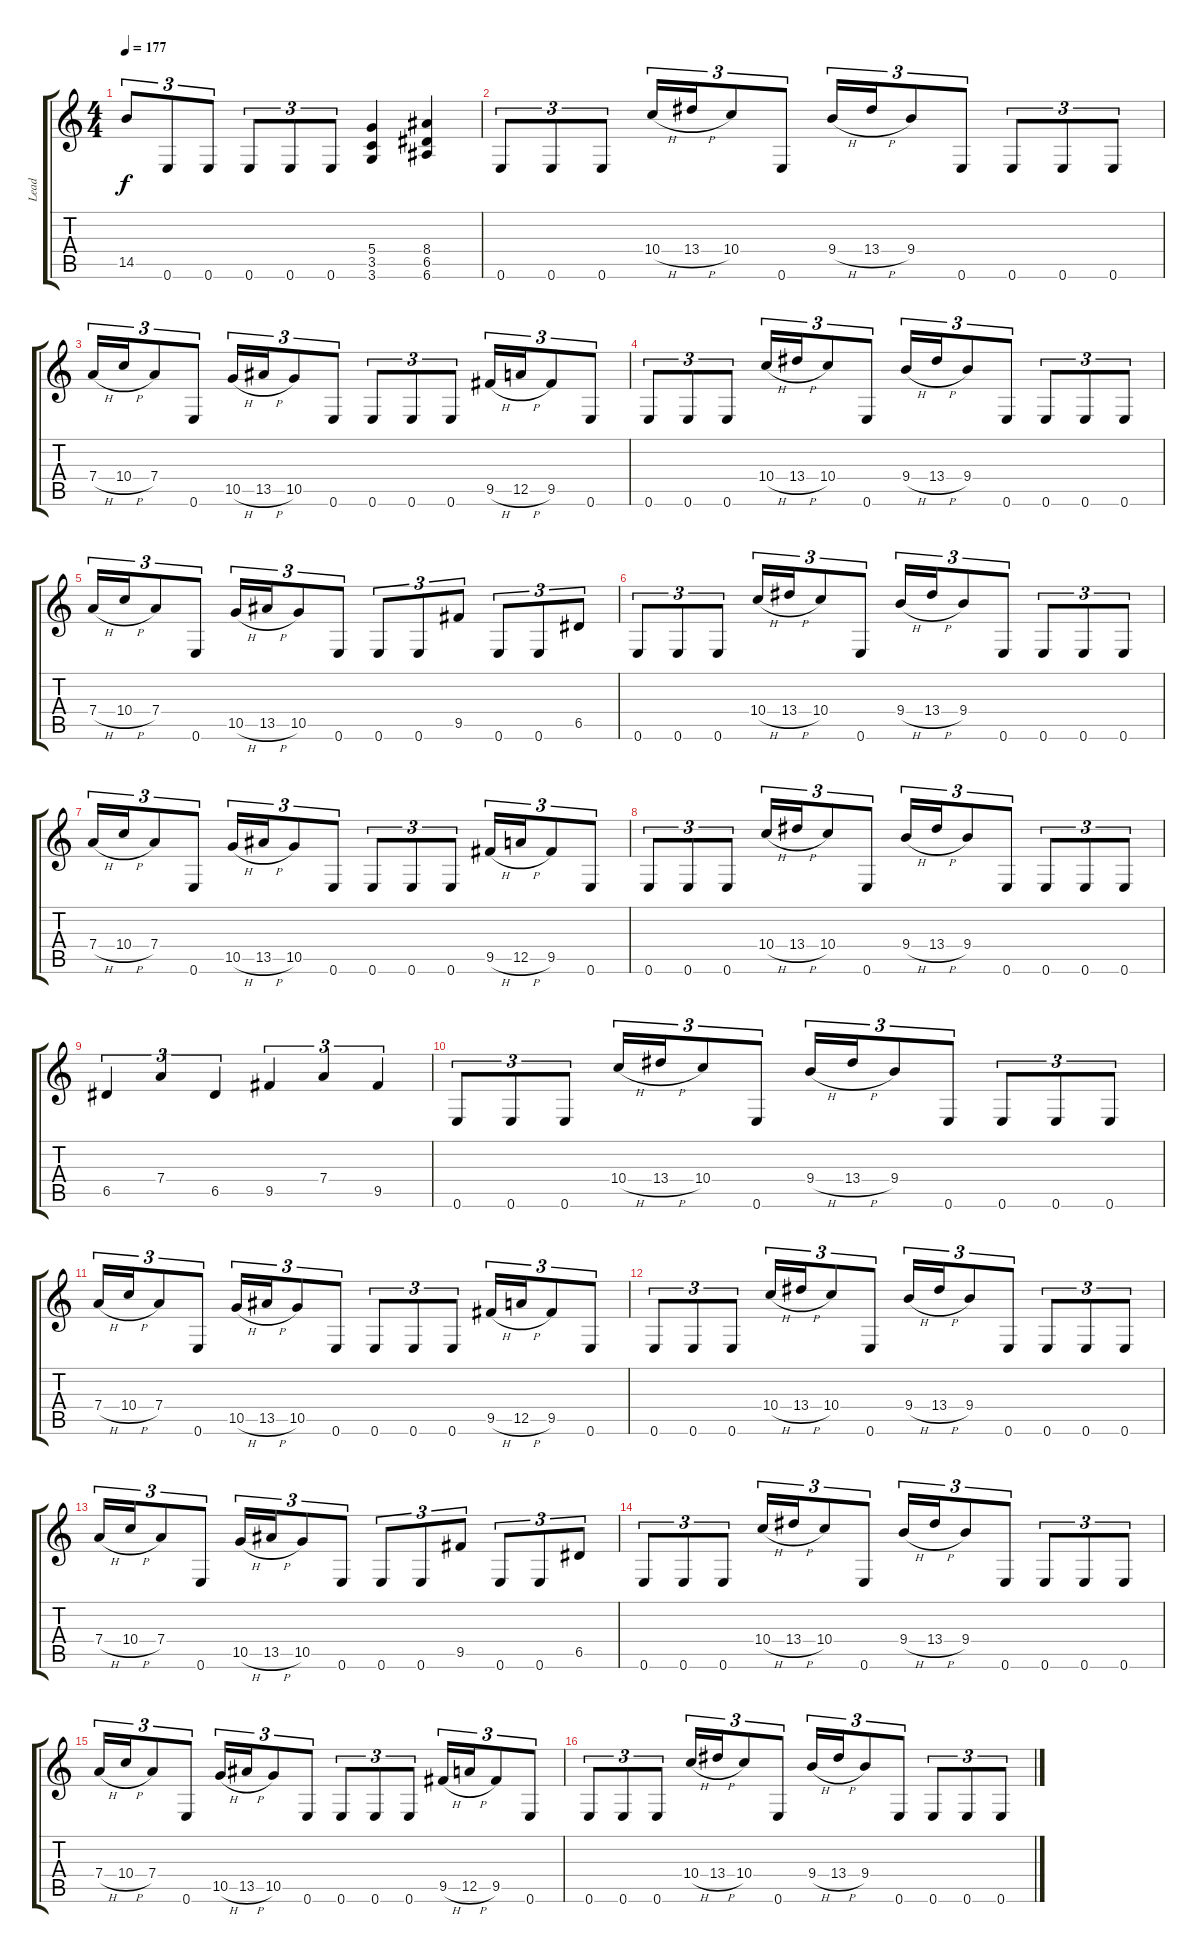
\track ("Lead" "Lead") {instrument distortionguitar}
\staff {score tabs}
\tuning (E4 B3 G3 D3 A2 E2) {hide}
\ts (4 4)
\tempo 177
\clef g2
\ks c
14.5.8{tu (3 2) dy f} 0.6.8{tu (3 2)} 0.6.8{tu (3 2)} 0.6.8{tu (3 2)} 0.6.8{tu (3 2)} 0.6.8{tu (3 2)} (5.4 3.5 3.6).4 (8.4 6.5 6.6).4 |
0.6.8{tu (3 2)} 0.6.8{tu (3 2)} 0.6.8{tu (3 2)} 10.4{h}.16{tu (3 2)} 13.4{h}.16{tu (3 2)} 10.4.8{tu (3 2)} 0.6.8{tu (3 2)} 9.4{h}.16{tu (3 2)} 13.4{h}.16{tu (3 2)} 9.4.8{tu (3 2)} 0.6.8{tu (3 2)} 0.6.8{tu (3 2)} 0.6.8{tu (3 2)} 0.6.8{tu (3 2)} |
7.4{h}.16{tu (3 2)} 10.4{h}.16{tu (3 2)} 7.4.8{tu (3 2)} 0.6.8{tu (3 2)} 10.5{h}.16{tu (3 2)} 13.5{h}.16{tu (3 2)} 10.5.8{tu (3 2)} 0.6.8{tu (3 2)} 0.6.8{tu (3 2)} 0.6.8{tu (3 2)} 0.6.8{tu (3 2)} 9.5{h}.16{tu (3 2)} 12.5{h}.16{tu (3 2)} 9.5.8{tu (3 2)} 0.6.8{tu (3 2)} |
0.6.8{tu (3 2)} 0.6.8{tu (3 2)} 0.6.8{tu (3 2)} 10.4{h}.16{tu (3 2)} 13.4{h}.16{tu (3 2)} 10.4.8{tu (3 2)} 0.6.8{tu (3 2)} 9.4{h}.16{tu (3 2)} 13.4{h}.16{tu (3 2)} 9.4.8{tu (3 2)} 0.6.8{tu (3 2)} 0.6.8{tu (3 2)} 0.6.8{tu (3 2)} 0.6.8{tu (3 2)} |
7.4{h}.16{tu (3 2)} 10.4{h}.16{tu (3 2)} 7.4.8{tu (3 2)} 0.6.8{tu (3 2)} 10.5{h}.16{tu (3 2)} 13.5{h}.16{tu (3 2)} 10.5.8{tu (3 2)} 0.6.8{tu (3 2)} 0.6.8{tu (3 2)} 0.6.8{tu (3 2)} 9.5.8{tu (3 2)} 0.6.8{tu (3 2)} 0.6.8{tu (3 2)} 6.5.8{tu (3 2)} |
0.6.8{tu (3 2)} 0.6.8{tu (3 2)} 0.6.8{tu (3 2)} 10.4{h}.16{tu (3 2)} 13.4{h}.16{tu (3 2)} 10.4.8{tu (3 2)} 0.6.8{tu (3 2)} 9.4{h}.16{tu (3 2)} 13.4{h}.16{tu (3 2)} 9.4.8{tu (3 2)} 0.6.8{tu (3 2)} 0.6.8{tu (3 2)} 0.6.8{tu (3 2)} 0.6.8{tu (3 2)} |
7.4{h}.16{tu (3 2)} 10.4{h}.16{tu (3 2)} 7.4.8{tu (3 2)} 0.6.8{tu (3 2)} 10.5{h}.16{tu (3 2)} 13.5{h}.16{tu (3 2)} 10.5.8{tu (3 2)} 0.6.8{tu (3 2)} 0.6.8{tu (3 2)} 0.6.8{tu (3 2)} 0.6.8{tu (3 2)} 9.5{h}.16{tu (3 2)} 12.5{h}.16{tu (3 2)} 9.5.8{tu (3 2)} 0.6.8{tu (3 2)} |
0.6.8{tu (3 2)} 0.6.8{tu (3 2)} 0.6.8{tu (3 2)} 10.4{h}.16{tu (3 2)} 13.4{h}.16{tu (3 2)} 10.4.8{tu (3 2)} 0.6.8{tu (3 2)} 9.4{h}.16{tu (3 2)} 13.4{h}.16{tu (3 2)} 9.4.8{tu (3 2)} 0.6.8{tu (3 2)} 0.6.8{tu (3 2)} 0.6.8{tu (3 2)} 0.6.8{tu (3 2)} |
6.5.4{tu (3 2)} 7.4.4{tu (3 2)} 6.5.4{tu (3 2)} 9.5.4{tu (3 2)} 7.4.4{tu (3 2)} 9.5.4{tu (3 2)} |
0.6.8{tu (3 2)} 0.6.8{tu (3 2)} 0.6.8{tu (3 2)} 10.4{h}.16{tu (3 2)} 13.4{h}.16{tu (3 2)} 10.4.8{tu (3 2)} 0.6.8{tu (3 2)} 9.4{h}.16{tu (3 2)} 13.4{h}.16{tu (3 2)} 9.4.8{tu (3 2)} 0.6.8{tu (3 2)} 0.6.8{tu (3 2)} 0.6.8{tu (3 2)} 0.6.8{tu (3 2)} |
7.4{h}.16{tu (3 2)} 10.4{h}.16{tu (3 2)} 7.4.8{tu (3 2)} 0.6.8{tu (3 2)} 10.5{h}.16{tu (3 2)} 13.5{h}.16{tu (3 2)} 10.5.8{tu (3 2)} 0.6.8{tu (3 2)} 0.6.8{tu (3 2)} 0.6.8{tu (3 2)} 0.6.8{tu (3 2)} 9.5{h}.16{tu (3 2)} 12.5{h}.16{tu (3 2)} 9.5.8{tu (3 2)} 0.6.8{tu (3 2)} |
0.6.8{tu (3 2)} 0.6.8{tu (3 2)} 0.6.8{tu (3 2)} 10.4{h}.16{tu (3 2)} 13.4{h}.16{tu (3 2)} 10.4.8{tu (3 2)} 0.6.8{tu (3 2)} 9.4{h}.16{tu (3 2)} 13.4{h}.16{tu (3 2)} 9.4.8{tu (3 2)} 0.6.8{tu (3 2)} 0.6.8{tu (3 2)} 0.6.8{tu (3 2)} 0.6.8{tu (3 2)} |
7.4{h}.16{tu (3 2)} 10.4{h}.16{tu (3 2)} 7.4.8{tu (3 2)} 0.6.8{tu (3 2)} 10.5{h}.16{tu (3 2)} 13.5{h}.16{tu (3 2)} 10.5.8{tu (3 2)} 0.6.8{tu (3 2)} 0.6.8{tu (3 2)} 0.6.8{tu (3 2)} 9.5.8{tu (3 2)} 0.6.8{tu (3 2)} 0.6.8{tu (3 2)} 6.5.8{tu (3 2)} |
0.6.8{tu (3 2)} 0.6.8{tu (3 2)} 0.6.8{tu (3 2)} 10.4{h}.16{tu (3 2)} 13.4{h}.16{tu (3 2)} 10.4.8{tu (3 2)} 0.6.8{tu (3 2)} 9.4{h}.16{tu (3 2)} 13.4{h}.16{tu (3 2)} 9.4.8{tu (3 2)} 0.6.8{tu (3 2)} 0.6.8{tu (3 2)} 0.6.8{tu (3 2)} 0.6.8{tu (3 2)} |
7.4{h}.16{tu (3 2)} 10.4{h}.16{tu (3 2)} 7.4.8{tu (3 2)} 0.6.8{tu (3 2)} 10.5{h}.16{tu (3 2)} 13.5{h}.16{tu (3 2)} 10.5.8{tu (3 2)} 0.6.8{tu (3 2)} 0.6.8{tu (3 2)} 0.6.8{tu (3 2)} 0.6.8{tu (3 2)} 9.5{h}.16{tu (3 2)} 12.5{h}.16{tu (3 2)} 9.5.8{tu (3 2)} 0.6.8{tu (3 2)} |
0.6.8{tu (3 2)} 0.6.8{tu (3 2)} 0.6.8{tu (3 2)} 10.4{h}.16{tu (3 2)} 13.4{h}.16{tu (3 2)} 10.4.8{tu (3 2)} 0.6.8{tu (3 2)} 9.4{h}.16{tu (3 2)} 13.4{h}.16{tu (3 2)} 9.4.8{tu (3 2)} 0.6.8{tu (3 2)} 0.6.8{tu (3 2)} 0.6.8{tu (3 2)} 0.6.8{tu (3 2)}
